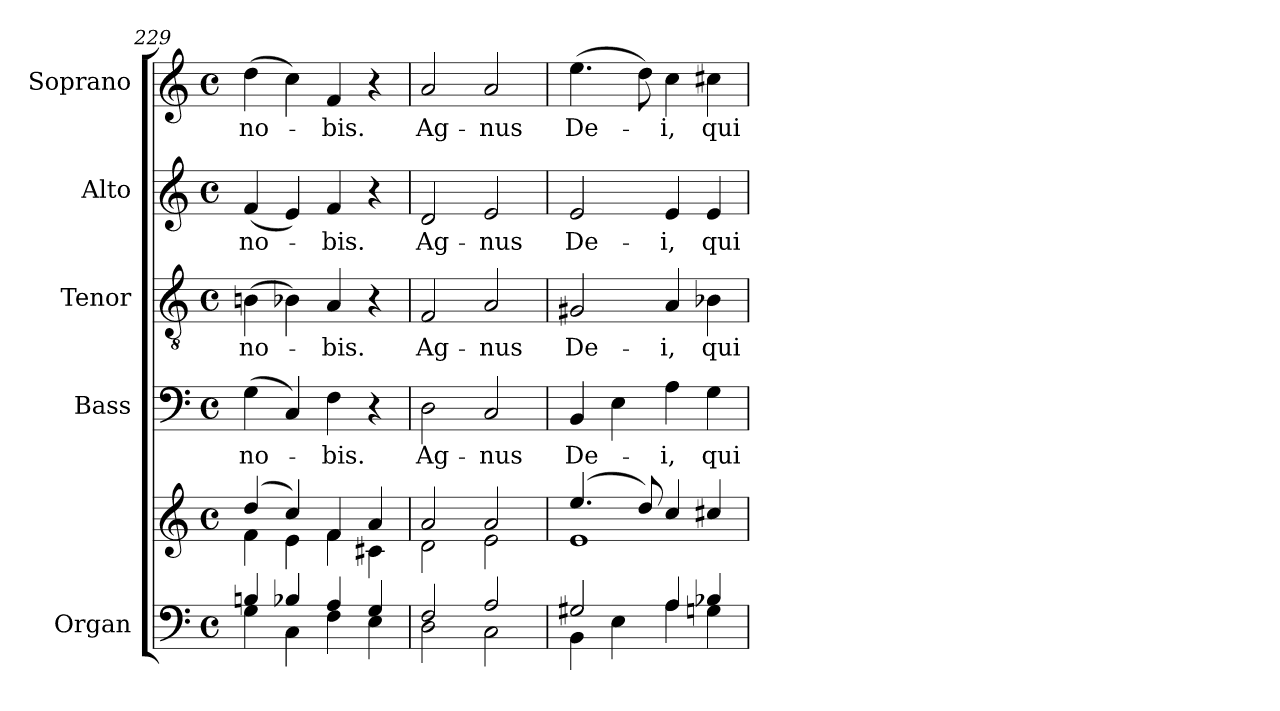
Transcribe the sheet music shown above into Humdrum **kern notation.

**kern	**kern	**kern	**text	**kern	**text	**kern	**text	**kern	**text
*part5	*part5	*part4	*part4	*part3	*part3	*part2	*part2	*part1	*part1
*staff6	*staff5	*staff4	*staff4	*staff3	*staff3	*staff2	*staff2	*staff1	*staff1
*I"Organ	*	*I"Bass	*	*I"Tenor	*	*I"Alto	*	*I"Soprano	*
*I'Org.	*	*I'B.	*	*I'T.	*	*I'A.	*	*I'S.	*
!!LO:PB:g=z
*clefF4	*clefG2	*clefF4	*	*clefGv2	*	*clefG2	*	*clefG2	*
*k[]	*k[]	*k[]	*	*k[]	*	*k[]	*	*k[]	*
*C:	*C:	*C:	*	*C:	*	*C:	*	*C:	*
*M4/4	*M4/4	*M4/4	*	*M4/4	*	*M4/4	*	*M4/4	*
*met(c)	*met(c)	*met(c)	*	*met(c)	*	*met(c)	*	*met(c)	*
=229	=229	=229	=229	=229	=229	=229	=229	=229	=229
*^	*^	*	*	*	*	*	*	*	*
!	!	!	!	!	!LO:LY:b	!	!LO:LY:b	!	!LO:LY:b	!	!LO:LY:b
4Bn/	4G\	(>4dd/	4f\	(>4G\	no-	(>4Bn\	no-	(<4f/	no-	(>4dd\	no-
4B-X/	4C\	4cc/)	4e\	4C/)	.	4B-X\)	.	4e/)	.	4cc\)	.
!	!	!	!	!	!LO:LY:b	!	!LO:LY:b	!	!LO:LY:b	!	!LO:LY:b
4A/	4F\	4f/	4f\	4F\	-bis.	4A/	-bis.	4f/	-bis.	4f/	-bis.
4G/	4E\	4a/	4c#X\	4r	.	4r	.	4r	.	4r	.
=230	=230	=230	=230	=230	=230	=230	=230	=230	=230	=230	=230
!	!	!	!	!	!LO:LY:b	!	!LO:LY:b	!	!LO:LY:b	!	!LO:LY:b
2F/	2D\	2a/	2d\	2D\	Ag-	2F/	Ag-	2d/	Ag-	2a/	Ag-
!	!	!	!	!	!LO:LY:b	!	!LO:LY:b	!	!LO:LY:b	!	!LO:LY:b
2A/	2C\	2a/	2e\	2C/	-nus	2A/	-nus	2e/	-nus	2a/	-nus
=231	=231	=231	=231	=231	=231	=231	=231	=231	=231	=231	=231
!	!	!	!	!	!LO:LY:b	!	!LO:LY:b	!	!LO:LY:b	!	!LO:LY:b
2G#X/	4BB\	(>4.ee/	1e	4BB/	De-	2G#X/	De-	2e/	De-	(>4.ee\	De-
.	4E\	.	.	4E\	.	.	.	.	.	.	.
.	.	8dd/)	.	.	.	.	.	.	.	8dd\)	.
!	!	!	!	!	!LO:LY:b	!	!LO:LY:b	!	!LO:LY:b	!	!LO:LY:b
4A/	4A\	4cc/	.	4A\	-i,	4A/	-i,	4e/	-i,	4cc\	-i,
!	!	!	!	!	!LO:LY:b	!	!LO:LY:b	!	!LO:LY:b	!	!LO:LY:b
4B-X/	4Gn\	4cc#X/	.	4G\	qui	4B-X\	qui	4e/	qui	4cc#X\	qui
*v	*v	*	*	*	*	*	*	*	*	*	*
*	*v	*v	*	*	*	*	*	*	*	*
=	=	=	=	=	=	=	=	=	=
*-	*-	*-	*-	*-	*-	*-	*-	*-	*-
